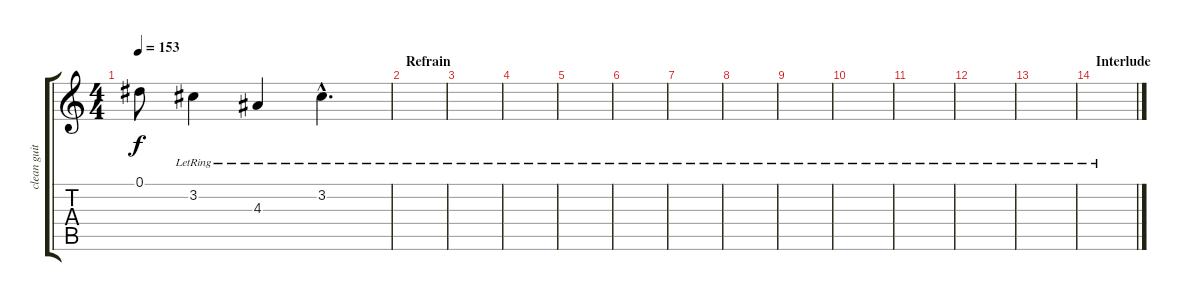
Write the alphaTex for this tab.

\track ("clean guitar" "clean guit") {instrument electricguitarclean}
\staff {score tabs}
\tuning (Eb4 Bb3 Gb3 Db3 Ab2 Eb2) {hide}
\ts (4 4)
\tempo 153
\clef g2
\ks c
0.1{t}.8{dy f} 3.2{lr}.4 4.3{lr}.4 3.2{hac lr}.4{d} |
\section ("" "Refrain")
|
|
|
|
|
|
|
|
|
|
|
|
\section ("" "Interlude")
